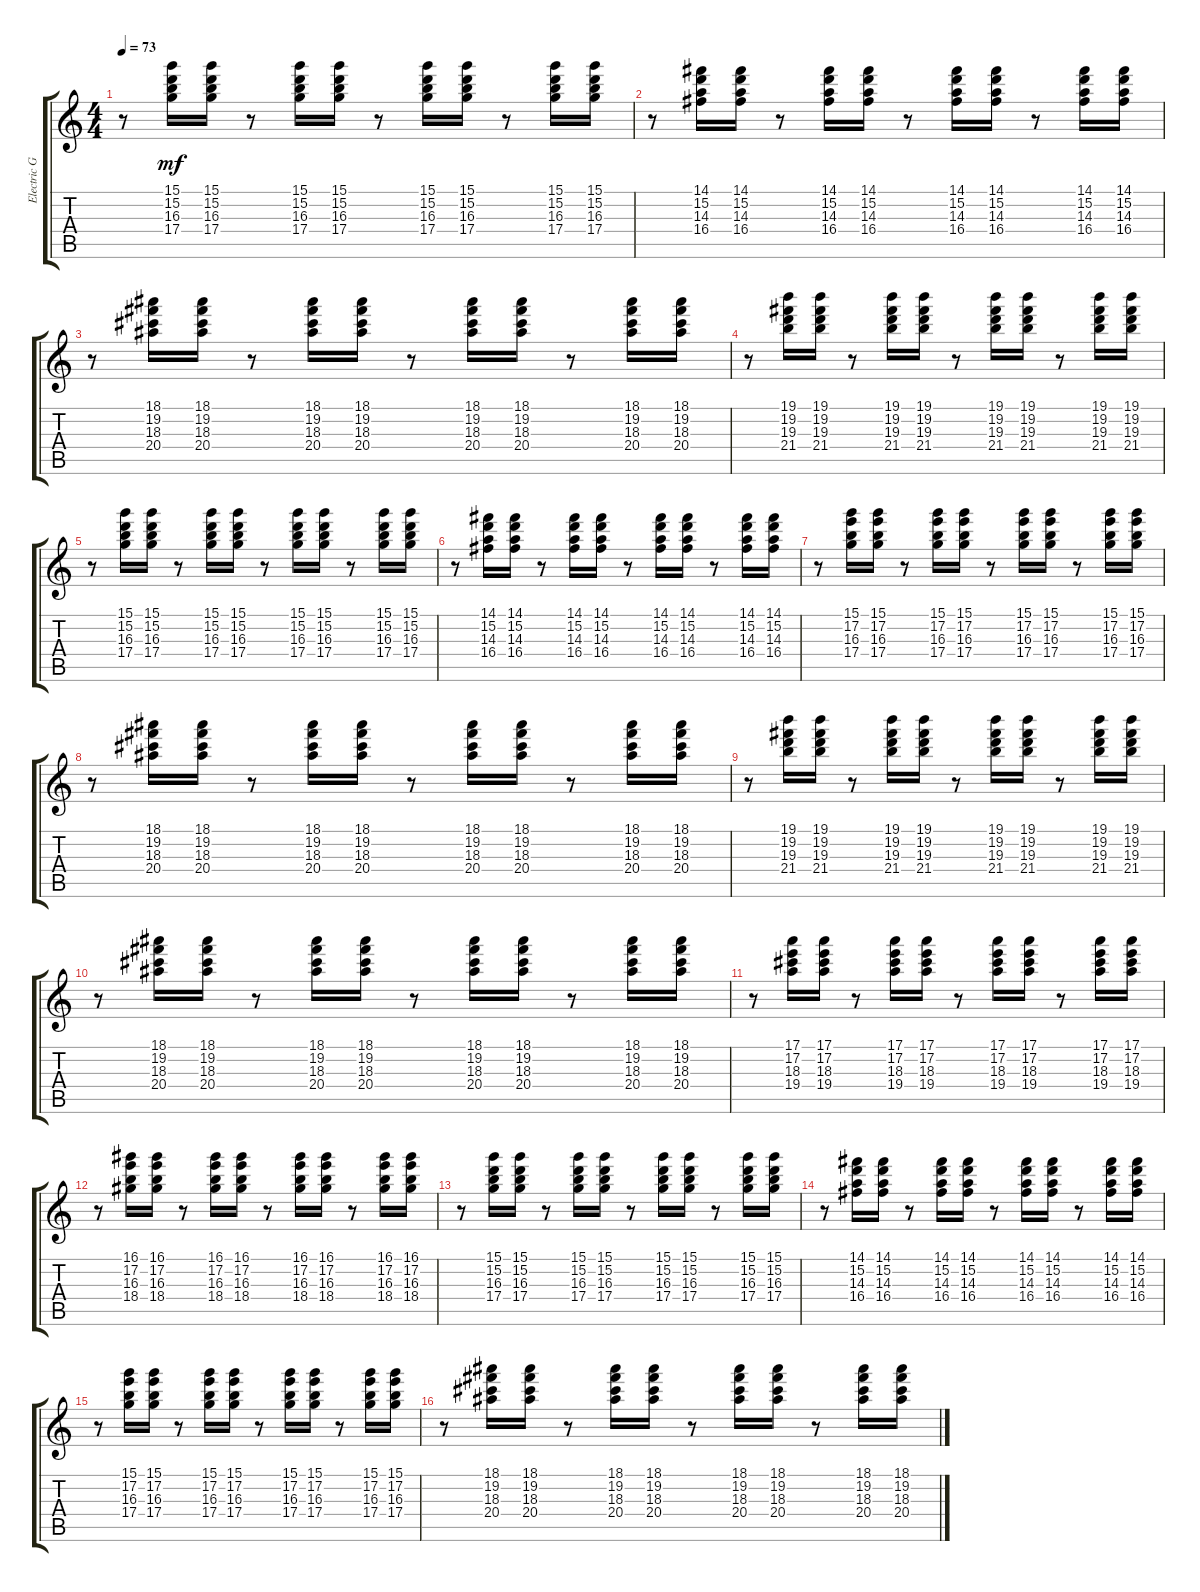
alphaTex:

\track ("Electric Guitar 7" "Electric G") {instrument electricguitarmuted}
\staff {score tabs}
\tuning (E4 B3 G3 D3 A2 E2) {hide}
\ts (4 4)
\tempo 73
\clef g2
\ks c
r.8{dy mf} (15.1 15.2 16.3 17.4).16 (15.1 15.2 16.3 17.4).16 r.8 (15.1 15.2 16.3 17.4).16 (15.1 15.2 16.3 17.4).16 r.8 (15.1 15.2 16.3 17.4).16 (15.1 15.2 16.3 17.4).16 r.8 (15.1 15.2 16.3 17.4).16 (15.1 15.2 16.3 17.4).16 |
r.8 (14.1 15.2 14.3 16.4).16 (14.1 15.2 14.3 16.4).16 r.8 (14.1 15.2 14.3 16.4).16 (14.1 15.2 14.3 16.4).16 r.8 (14.1 15.2 14.3 16.4).16 (14.1 15.2 14.3 16.4).16 r.8 (14.1 15.2 14.3 16.4).16 (14.1 15.2 14.3 16.4).16 |
r.8 (18.1 19.2 18.3 20.4).16 (18.1 19.2 18.3 20.4).16 r.8 (18.1 19.2 18.3 20.4).16 (18.1 19.2 18.3 20.4).16 r.8 (18.1 19.2 18.3 20.4).16 (18.1 19.2 18.3 20.4).16 r.8 (18.1 19.2 18.3 20.4).16 (18.1 19.2 18.3 20.4).16 |
r.8 (19.1 19.2 19.3 21.4).16 (19.1 19.2 19.3 21.4).16 r.8 (19.1 19.2 19.3 21.4).16 (19.1 19.2 19.3 21.4).16 r.8 (19.1 19.2 19.3 21.4).16 (19.1 19.2 19.3 21.4).16 r.8 (19.1 19.2 19.3 21.4).16 (19.1 19.2 19.3 21.4).16 |
r.8 (15.1 15.2 16.3 17.4).16 (15.1 15.2 16.3 17.4).16 r.8 (15.1 15.2 16.3 17.4).16 (15.1 15.2 16.3 17.4).16 r.8 (15.1 15.2 16.3 17.4).16 (15.1 15.2 16.3 17.4).16 r.8 (15.1 15.2 16.3 17.4).16 (15.1 15.2 16.3 17.4).16 |
r.8 (14.1 15.2 14.3 16.4).16 (14.1 15.2 14.3 16.4).16 r.8 (14.1 15.2 14.3 16.4).16 (14.1 15.2 14.3 16.4).16 r.8 (14.1 15.2 14.3 16.4).16 (14.1 15.2 14.3 16.4).16 r.8 (14.1 15.2 14.3 16.4).16 (14.1 15.2 14.3 16.4).16 |
r.8 (15.1 17.2 16.3 17.4).16 (15.1 17.2 16.3 17.4).16 r.8 (15.1 17.2 16.3 17.4).16 (15.1 17.2 16.3 17.4).16 r.8 (15.1 17.2 16.3 17.4).16 (15.1 17.2 16.3 17.4).16 r.8 (15.1 17.2 16.3 17.4).16 (15.1 17.2 16.3 17.4).16 |
r.8 (18.1 19.2 18.3 20.4).16 (18.1 19.2 18.3 20.4).16 r.8 (18.1 19.2 18.3 20.4).16 (18.1 19.2 18.3 20.4).16 r.8 (18.1 19.2 18.3 20.4).16 (18.1 19.2 18.3 20.4).16 r.8 (18.1 19.2 18.3 20.4).16 (18.1 19.2 18.3 20.4).16 |
r.8 (19.1 19.2 19.3 21.4).16 (19.1 19.2 19.3 21.4).16 r.8 (19.1 19.2 19.3 21.4).16 (19.1 19.2 19.3 21.4).16 r.8 (19.1 19.2 19.3 21.4).16 (19.1 19.2 19.3 21.4).16 r.8 (19.1 19.2 19.3 21.4).16 (19.1 19.2 19.3 21.4).16 |
r.8 (18.1 19.2 18.3 20.4).16 (18.1 19.2 18.3 20.4).16 r.8 (18.1 19.2 18.3 20.4).16 (18.1 19.2 18.3 20.4).16 r.8 (18.1 19.2 18.3 20.4).16 (18.1 19.2 18.3 20.4).16 r.8 (18.1 19.2 18.3 20.4).16 (18.1 19.2 18.3 20.4).16 |
r.8 (17.1 17.2 18.3 19.4).16 (17.1 17.2 18.3 19.4).16 r.8 (17.1 17.2 18.3 19.4).16 (17.1 17.2 18.3 19.4).16 r.8 (17.1 17.2 18.3 19.4).16 (17.1 17.2 18.3 19.4).16 r.8 (17.1 17.2 18.3 19.4).16 (17.1 17.2 18.3 19.4).16 |
r.8 (16.1 17.2 16.3 18.4).16 (16.1 17.2 16.3 18.4).16 r.8 (16.1 17.2 16.3 18.4).16 (16.1 17.2 16.3 18.4).16 r.8 (16.1 17.2 16.3 18.4).16 (16.1 17.2 16.3 18.4).16 r.8 (16.1 17.2 16.3 18.4).16 (16.1 17.2 16.3 18.4).16 |
r.8 (15.1 15.2 16.3 17.4).16 (15.1 15.2 16.3 17.4).16 r.8 (15.1 15.2 16.3 17.4).16 (15.1 15.2 16.3 17.4).16 r.8 (15.1 15.2 16.3 17.4).16 (15.1 15.2 16.3 17.4).16 r.8 (15.1 15.2 16.3 17.4).16 (15.1 15.2 16.3 17.4).16 |
r.8 (14.1 15.2 14.3 16.4).16 (14.1 15.2 14.3 16.4).16 r.8 (14.1 15.2 14.3 16.4).16 (14.1 15.2 14.3 16.4).16 r.8 (14.1 15.2 14.3 16.4).16 (14.1 15.2 14.3 16.4).16 r.8 (14.1 15.2 14.3 16.4).16 (14.1 15.2 14.3 16.4).16 |
r.8 (15.1 17.2 16.3 17.4).16 (15.1 17.2 16.3 17.4).16 r.8 (15.1 17.2 16.3 17.4).16 (15.1 17.2 16.3 17.4).16 r.8 (15.1 17.2 16.3 17.4).16 (15.1 17.2 16.3 17.4).16 r.8 (15.1 17.2 16.3 17.4).16 (15.1 17.2 16.3 17.4).16 |
r.8 (18.1 19.2 18.3 20.4).16 (18.1 19.2 18.3 20.4).16 r.8 (18.1 19.2 18.3 20.4).16 (18.1 19.2 18.3 20.4).16 r.8 (18.1 19.2 18.3 20.4).16 (18.1 19.2 18.3 20.4).16 r.8 (18.1 19.2 18.3 20.4).16 (18.1 19.2 18.3 20.4).16
